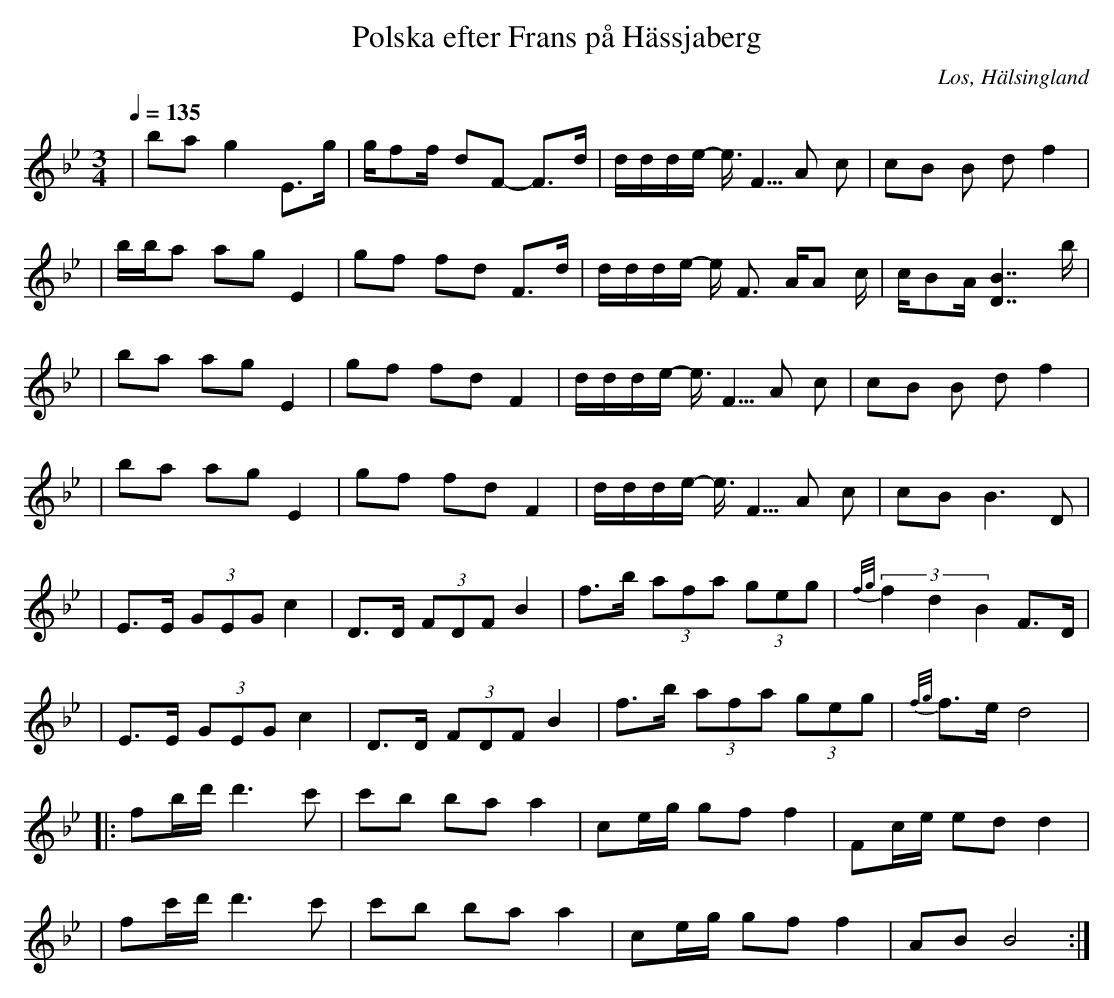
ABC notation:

X:1
T:Polska efter Frans på Hässjaberg
O:Los, Hälsingland
Q:1/4=135
M:3/4
K:Bb
|ba g2 E>g |g/ff/- d4/3F2/3- F>d|d/d/d/e/- e3/4 F5/4 A4/3 c2/3 |c2/3B2/3 B4/3 d4/3 f2|
|b/b/a ag E2|gf fd F>d|d/d/d/e/- e/ F3/2 A/A c1/2 |c/BA/ [D B]7/2 b/|
|ba ag E2|gf fd F2|d/d/d/e/- e3/4 F5/4 A4/3 c2/3 |c2/3B2/3 B4/3 d4/3 f2|
|ba ag E2|gf fd F2|d/d/d/e/- e3/4 F5/4 A4/3 c2/3 |cB B3 D|
|E>E (3GEG c2|D>D (3FDF B2|f>b (3afa (3geg|{f/g/}(3f2d2B2 F>D|
|E>E (3GEG c2|D>D (3FDF B2|f>b (3afa (3geg|{f/g/}f>e d4|
|:fb/d'/ d'3 c'|c'b ba a2|ce/g/ gf f2| Fc/e/ ed d2|
|fc'/d'/ d'3 c'|c'b ba a2|ce/g/ gf f2| AB B4:|
